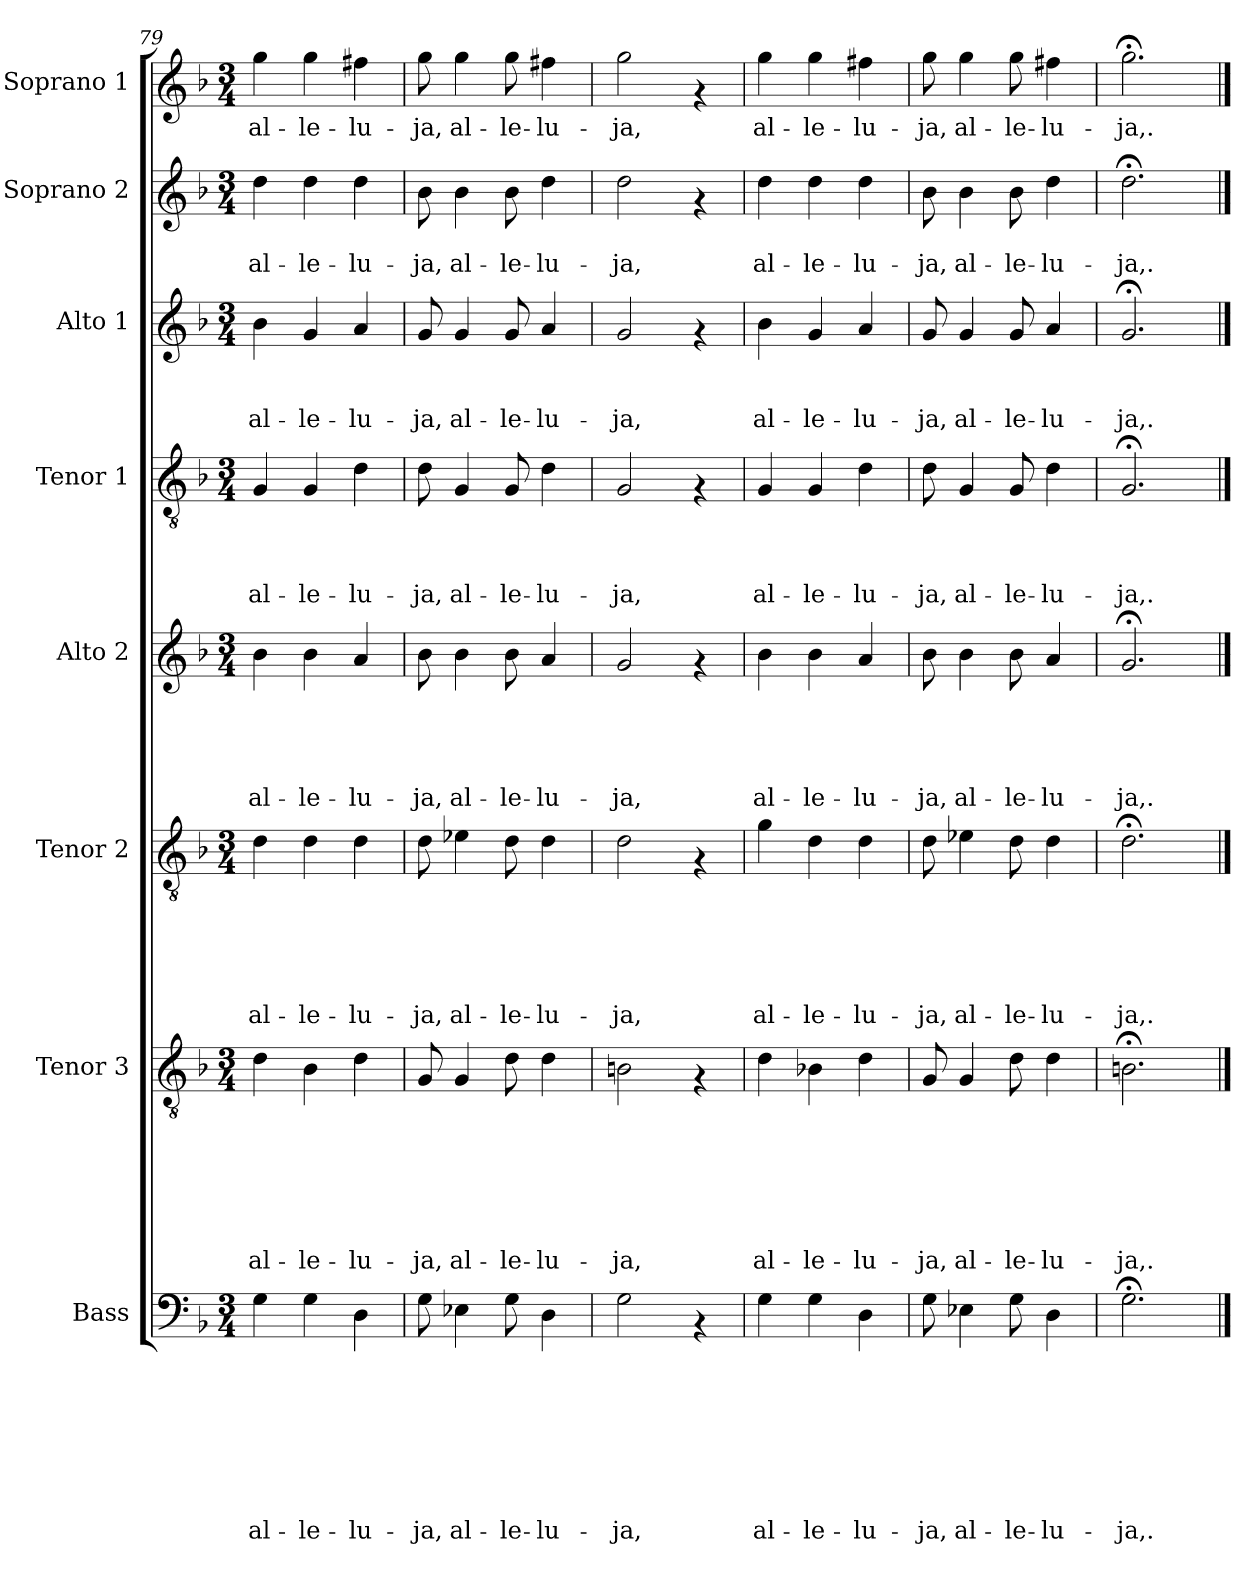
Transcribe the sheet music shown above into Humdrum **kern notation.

**kern	**text	**text	**text	**text	**text	**text	**text	**text	**kern	**text	**text	**text	**text	**text	**text	**text	**kern	**text	**text	**text	**text	**text	**text	**kern	**text	**text	**text	**text	**text	**kern	**text	**text	**text	**text	**kern	**text	**text	**text	**kern	**text	**text	**kern	**text
*part8	*part8	*part8	*part8	*part8	*part8	*part8	*part8	*part8	*part7	*part7	*part7	*part7	*part7	*part7	*part7	*part7	*part6	*part6	*part6	*part6	*part6	*part6	*part6	*part5	*part5	*part5	*part5	*part5	*part5	*part4	*part4	*part4	*part4	*part4	*part3	*part3	*part3	*part3	*part2	*part2	*part2	*part1	*part1
*staff8	*staff8	*staff8	*staff8	*staff8	*staff8	*staff8	*staff8	*staff8	*staff7	*staff7	*staff7	*staff7	*staff7	*staff7	*staff7	*staff7	*staff6	*staff6	*staff6	*staff6	*staff6	*staff6	*staff6	*staff5	*staff5	*staff5	*staff5	*staff5	*staff5	*staff4	*staff4	*staff4	*staff4	*staff4	*staff3	*staff3	*staff3	*staff3	*staff2	*staff2	*staff2	*staff1	*staff1
*I"Bass	*	*	*	*	*	*	*	*	*I"Tenor 3	*	*	*	*	*	*	*	*I"Tenor 2	*	*	*	*	*	*	*I"Alto 2	*	*	*	*	*	*I"Tenor 1	*	*	*	*	*I"Alto 1	*	*	*	*I"Soprano 2	*	*	*I"Soprano 1	*
*I'B.	*	*	*	*	*	*	*	*	*I'T.	*	*	*	*	*	*	*	*I'T.	*	*	*	*	*	*	*I'A.	*	*	*	*	*	*I'T.	*	*	*	*	*I'A.	*	*	*	*I'S.	*	*	*I'S.	*
*clefF4	*	*	*	*	*	*	*	*	*clefGv2	*	*	*	*	*	*	*	*clefGv2	*	*	*	*	*	*	*clefG2	*	*	*	*	*	*clefGv2	*	*	*	*	*clefG2	*	*	*	*clefG2	*	*	*clefG2	*
*k[b-]	*	*	*	*	*	*	*	*	*k[b-]	*	*	*	*	*	*	*	*k[b-]	*	*	*	*	*	*	*k[b-]	*	*	*	*	*	*k[b-]	*	*	*	*	*k[b-]	*	*	*	*k[b-]	*	*	*k[b-]	*
*F:	*	*	*	*	*	*	*	*	*F:	*	*	*	*	*	*	*	*F:	*	*	*	*	*	*	*F:	*	*	*	*	*	*F:	*	*	*	*	*F:	*	*	*	*F:	*	*	*F:	*
*M3/4	*	*	*	*	*	*	*	*	*M3/4	*	*	*	*	*	*	*	*M3/4	*	*	*	*	*	*	*M3/4	*	*	*	*	*	*M3/4	*	*	*	*	*M3/4	*	*	*	*M3/4	*	*	*M3/4	*
=79	=79	=79	=79	=79	=79	=79	=79	=79	=79	=79	=79	=79	=79	=79	=79	=79	=79	=79	=79	=79	=79	=79	=79	=79	=79	=79	=79	=79	=79	=79	=79	=79	=79	=79	=79	=79	=79	=79	=79	=79	=79	=79	=79
!	!	!	!	!	!	!	!	!LO:LY:b	!	!	!	!	!	!	!	!LO:LY:b	!	!	!	!	!	!	!LO:LY:b	!	!	!	!	!	!LO:LY:b	!	!	!	!	!LO:LY:b	!	!	!	!LO:LY:b	!	!	!LO:LY:b	!	!LO:LY:b
4G\	.	.	.	.	.	.	.	al-	4d\	.	.	.	.	.	.	al-	4d\	.	.	.	.	.	al-	4b-\	.	.	.	.	al-	4G/	.	.	.	al-	4b-\	.	.	al-	4dd\	.	al-	4gg\	al-
!	!	!	!	!	!	!	!	!LO:LY:b	!	!	!	!	!	!	!	!LO:LY:b	!	!	!	!	!	!	!LO:LY:b	!	!	!	!	!	!LO:LY:b	!	!	!	!	!LO:LY:b	!	!	!	!LO:LY:b	!	!	!LO:LY:b	!	!LO:LY:b
4G\	.	.	.	.	.	.	.	-le-	4B-\	.	.	.	.	.	.	-le-	4d\	.	.	.	.	.	-le-	4b-\	.	.	.	.	-le-	4G/	.	.	.	-le-	4g/	.	.	-le-	4dd\	.	-le-	4gg\	-le-
!	!	!	!	!	!	!	!	!LO:LY:b	!	!	!	!	!	!	!	!LO:LY:b	!	!	!	!	!	!	!LO:LY:b	!	!	!	!	!	!LO:LY:b	!	!	!	!	!LO:LY:b	!	!	!	!LO:LY:b	!	!	!LO:LY:b	!	!LO:LY:b
4D\	.	.	.	.	.	.	.	-lu-	4d\	.	.	.	.	.	.	-lu-	4d\	.	.	.	.	.	-lu-	4a/	.	.	.	.	-lu-	4d\	.	.	.	-lu-	4a/	.	.	-lu-	4dd\	.	-lu-	4ff#X\	-lu-
=80	=80	=80	=80	=80	=80	=80	=80	=80	=80	=80	=80	=80	=80	=80	=80	=80	=80	=80	=80	=80	=80	=80	=80	=80	=80	=80	=80	=80	=80	=80	=80	=80	=80	=80	=80	=80	=80	=80	=80	=80	=80	=80	=80
!	!	!	!	!	!	!	!	!LO:LY:b	!	!	!	!	!	!	!	!LO:LY:b	!	!	!	!	!	!	!LO:LY:b	!	!	!	!	!	!LO:LY:b	!	!	!	!	!LO:LY:b	!	!	!	!LO:LY:b	!	!	!LO:LY:b	!	!LO:LY:b
8G\	.	.	.	.	.	.	.	-ja,	8G/	.	.	.	.	.	.	-ja,	8d\	.	.	.	.	.	-ja,	8b-\	.	.	.	.	-ja,	8d\	.	.	.	-ja,	8g/	.	.	-ja,	8b-\	.	-ja,	8gg\	-ja,
!	!	!	!	!	!	!	!	!LO:LY:b	!	!	!	!	!	!	!	!LO:LY:b	!	!	!	!	!	!	!LO:LY:b	!	!	!	!	!	!LO:LY:b	!	!	!	!	!LO:LY:b	!	!	!	!LO:LY:b	!	!	!LO:LY:b	!	!LO:LY:b
4E-X\	.	.	.	.	.	.	.	al-	4G/	.	.	.	.	.	.	al-	4e-X\	.	.	.	.	.	al-	4b-\	.	.	.	.	al-	4G/	.	.	.	al-	4g/	.	.	al-	4b-\	.	al-	4gg\	al-
!	!	!	!	!	!	!	!	!LO:LY:b	!	!	!	!	!	!	!	!LO:LY:b	!	!	!	!	!	!	!LO:LY:b	!	!	!	!	!	!LO:LY:b	!	!	!	!	!LO:LY:b	!	!	!	!LO:LY:b	!	!	!LO:LY:b	!	!LO:LY:b
8G\	.	.	.	.	.	.	.	-le-	8d\	.	.	.	.	.	.	-le-	8d\	.	.	.	.	.	-le-	8b-\	.	.	.	.	-le-	8G/	.	.	.	-le-	8g/	.	.	-le-	8b-\	.	-le-	8gg\	-le-
!	!	!	!	!	!	!	!	!LO:LY:b	!	!	!	!	!	!	!	!LO:LY:b	!	!	!	!	!	!	!LO:LY:b	!	!	!	!	!	!LO:LY:b	!	!	!	!	!LO:LY:b	!	!	!	!LO:LY:b	!	!	!LO:LY:b	!	!LO:LY:b
4D\	.	.	.	.	.	.	.	-lu-	4d\	.	.	.	.	.	.	-lu-	4d\	.	.	.	.	.	-lu-	4a/	.	.	.	.	-lu-	4d\	.	.	.	-lu-	4a/	.	.	-lu-	4dd\	.	-lu-	4ff#X\	-lu-
=81	=81	=81	=81	=81	=81	=81	=81	=81	=81	=81	=81	=81	=81	=81	=81	=81	=81	=81	=81	=81	=81	=81	=81	=81	=81	=81	=81	=81	=81	=81	=81	=81	=81	=81	=81	=81	=81	=81	=81	=81	=81	=81	=81
!	!	!	!	!	!	!	!	!LO:LY:b	!	!	!	!	!	!	!	!LO:LY:b	!	!	!	!	!	!	!LO:LY:b	!	!	!	!	!	!LO:LY:b	!	!	!	!	!LO:LY:b	!	!	!	!LO:LY:b	!	!	!LO:LY:b	!	!LO:LY:b
2G\	.	.	.	.	.	.	.	-ja,	2Bn\	.	.	.	.	.	.	-ja,	2d\	.	.	.	.	.	-ja,	2g/	.	.	.	.	-ja,	2G/	.	.	.	-ja,	2g/	.	.	-ja,	2dd\	.	-ja,	2gg\	-ja,
4rAA	.	.	.	.	.	.	.	.	4rF	.	.	.	.	.	.	.	4rF	.	.	.	.	.	.	4rf	.	.	.	.	.	4rF	.	.	.	.	4rf	.	.	.	4rf	.	.	4rf	.
=82	=82	=82	=82	=82	=82	=82	=82	=82	=82	=82	=82	=82	=82	=82	=82	=82	=82	=82	=82	=82	=82	=82	=82	=82	=82	=82	=82	=82	=82	=82	=82	=82	=82	=82	=82	=82	=82	=82	=82	=82	=82	=82	=82
!	!	!	!	!	!	!	!	!LO:LY:b	!	!	!	!	!	!	!	!LO:LY:b	!	!	!	!	!	!	!LO:LY:b	!	!	!	!	!	!LO:LY:b	!	!	!	!	!LO:LY:b	!	!	!	!LO:LY:b	!	!	!LO:LY:b	!	!LO:LY:b
4G\	.	.	.	.	.	.	.	al-	4d\	.	.	.	.	.	.	al-	4g\	.	.	.	.	.	al-	4b-\	.	.	.	.	al-	4G/	.	.	.	al-	4b-\	.	.	al-	4dd\	.	al-	4gg\	al-
!	!	!	!	!	!	!	!	!LO:LY:b	!	!	!	!	!	!	!	!LO:LY:b	!	!	!	!	!	!	!LO:LY:b	!	!	!	!	!	!LO:LY:b	!	!	!	!	!LO:LY:b	!	!	!	!LO:LY:b	!	!	!LO:LY:b	!	!LO:LY:b
4G\	.	.	.	.	.	.	.	-le-	4B-X\	.	.	.	.	.	.	-le-	4d\	.	.	.	.	.	-le-	4b-\	.	.	.	.	-le-	4G/	.	.	.	-le-	4g/	.	.	-le-	4dd\	.	-le-	4gg\	-le-
!	!	!	!	!	!	!	!	!LO:LY:b	!	!	!	!	!	!	!	!LO:LY:b	!	!	!	!	!	!	!LO:LY:b	!	!	!	!	!	!LO:LY:b	!	!	!	!	!LO:LY:b	!	!	!	!LO:LY:b	!	!	!LO:LY:b	!	!LO:LY:b
4D\	.	.	.	.	.	.	.	-lu-	4d\	.	.	.	.	.	.	-lu-	4d\	.	.	.	.	.	-lu-	4a/	.	.	.	.	-lu-	4d\	.	.	.	-lu-	4a/	.	.	-lu-	4dd\	.	-lu-	4ff#X\	-lu-
=83	=83	=83	=83	=83	=83	=83	=83	=83	=83	=83	=83	=83	=83	=83	=83	=83	=83	=83	=83	=83	=83	=83	=83	=83	=83	=83	=83	=83	=83	=83	=83	=83	=83	=83	=83	=83	=83	=83	=83	=83	=83	=83	=83
!	!	!	!	!	!	!	!	!LO:LY:b	!	!	!	!	!	!	!	!LO:LY:b	!	!	!	!	!	!	!LO:LY:b	!	!	!	!	!	!LO:LY:b	!	!	!	!	!LO:LY:b	!	!	!	!LO:LY:b	!	!	!LO:LY:b	!	!LO:LY:b
8G\	.	.	.	.	.	.	.	-ja,	8G/	.	.	.	.	.	.	-ja,	8d\	.	.	.	.	.	-ja,	8b-\	.	.	.	.	-ja,	8d\	.	.	.	-ja,	8g/	.	.	-ja,	8b-\	.	-ja,	8gg\	-ja,
!	!	!	!	!	!	!	!	!LO:LY:b	!	!	!	!	!	!	!	!LO:LY:b	!	!	!	!	!	!	!LO:LY:b	!	!	!	!	!	!LO:LY:b	!	!	!	!	!LO:LY:b	!	!	!	!LO:LY:b	!	!	!LO:LY:b	!	!LO:LY:b
4E-X\	.	.	.	.	.	.	.	al-	4G/	.	.	.	.	.	.	al-	4e-X\	.	.	.	.	.	al-	4b-\	.	.	.	.	al-	4G/	.	.	.	al-	4g/	.	.	al-	4b-\	.	al-	4gg\	al-
!	!	!	!	!	!	!	!	!LO:LY:b	!	!	!	!	!	!	!	!LO:LY:b	!	!	!	!	!	!	!LO:LY:b	!	!	!	!	!	!LO:LY:b	!	!	!	!	!LO:LY:b	!	!	!	!LO:LY:b	!	!	!LO:LY:b	!	!LO:LY:b
8G\	.	.	.	.	.	.	.	-le-	8d\	.	.	.	.	.	.	-le-	8d\	.	.	.	.	.	-le-	8b-\	.	.	.	.	-le-	8G/	.	.	.	-le-	8g/	.	.	-le-	8b-\	.	-le-	8gg\	-le-
!	!	!	!	!	!	!	!	!LO:LY:b	!	!	!	!	!	!	!	!LO:LY:b	!	!	!	!	!	!	!LO:LY:b	!	!	!	!	!	!LO:LY:b	!	!	!	!	!LO:LY:b	!	!	!	!LO:LY:b	!	!	!LO:LY:b	!	!LO:LY:b
4D\	.	.	.	.	.	.	.	-lu-	4d\	.	.	.	.	.	.	-lu-	4d\	.	.	.	.	.	-lu-	4a/	.	.	.	.	-lu-	4d\	.	.	.	-lu-	4a/	.	.	-lu-	4dd\	.	-lu-	4ff#X\	-lu-
=84	=84	=84	=84	=84	=84	=84	=84	=84	=84	=84	=84	=84	=84	=84	=84	=84	=84	=84	=84	=84	=84	=84	=84	=84	=84	=84	=84	=84	=84	=84	=84	=84	=84	=84	=84	=84	=84	=84	=84	=84	=84	=84	=84
!	!	!	!	!	!	!	!	!LO:LY:b	!	!	!	!	!	!	!	!LO:LY:b	!	!	!	!	!	!	!LO:LY:b	!	!	!	!	!	!LO:LY:b	!	!	!	!	!LO:LY:b	!	!	!	!LO:LY:b	!	!	!LO:LY:b	!	!LO:LY:b
2.G;<\	.	.	.	.	.	.	.	-ja,.	2.Bn;<\	.	.	.	.	.	.	-ja,.	2.d;<\	.	.	.	.	.	-ja,.	2.g;</	.	.	.	.	-ja,.	2.G;</	.	.	.	-ja,.	2.g;</	.	.	-ja,.	2.dd;<\	.	-ja,.	2.gg;<\	-ja,.
==	==	==	==	==	==	==	==	==	==	==	==	==	==	==	==	==	==	==	==	==	==	==	==	==	==	==	==	==	==	==	==	==	==	==	==	==	==	==	==	==	==	==	==
*-	*-	*-	*-	*-	*-	*-	*-	*-	*-	*-	*-	*-	*-	*-	*-	*-	*-	*-	*-	*-	*-	*-	*-	*-	*-	*-	*-	*-	*-	*-	*-	*-	*-	*-	*-	*-	*-	*-	*-	*-	*-	*-	*-
